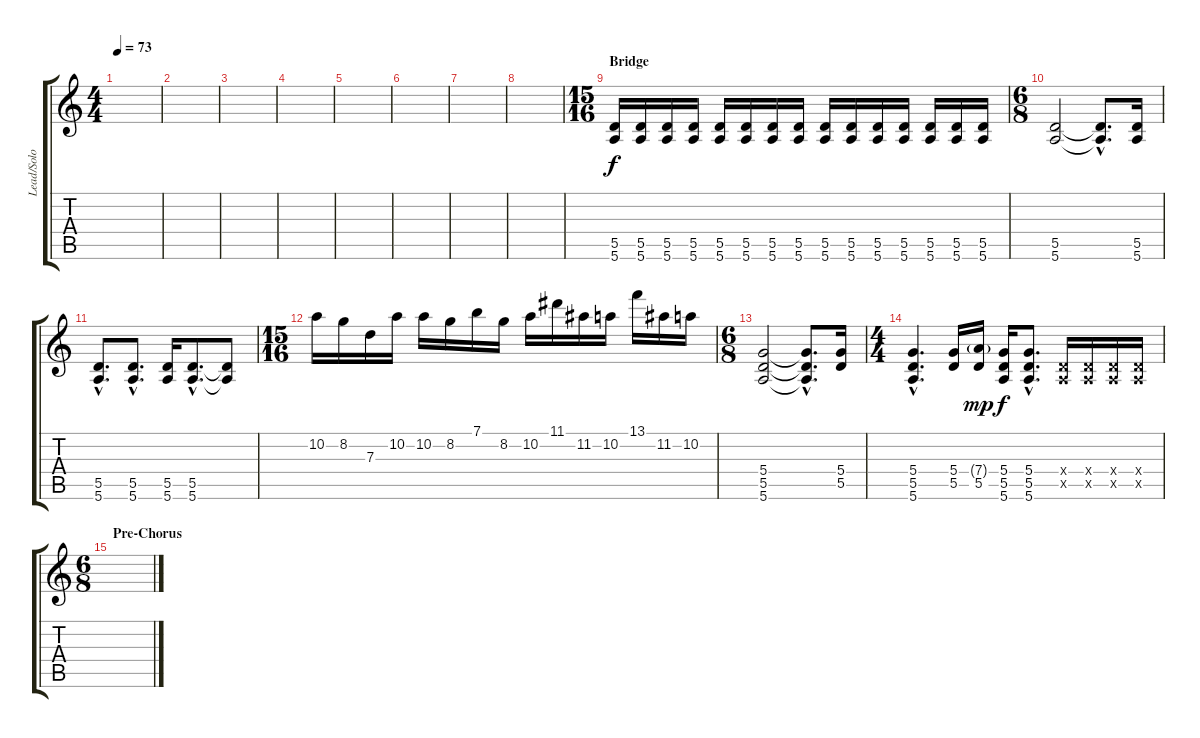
\track ("Lead/Solo Guitar" "Lead/Solo ") {instrument distortionguitar}
\staff {score tabs}
\tuning (E4 B3 G3 D3 A2 E2) {hide}
\ts (4 4)
\tempo 73
\clef g2
\ks c
|
|
|
|
|
|
|
|
\ts (15 16)
\section ("" "Bridge")
(5.5 5.6).16 (5.5 5.6).16 (5.5 5.6).16 (5.5 5.6).16 (5.5 5.6).16 (5.5 5.6).16 (5.5 5.6).16 (5.5 5.6).16 (5.5 5.6).16 (5.5 5.6).16 (5.5 5.6).16 (5.5 5.6).16 (5.5 5.6).16 (5.5 5.6).16 (5.5 5.6).16 |
\ts (6 8)
(5.5 5.6).2 (5.5{hac t} 5.6{hac t}).8{d} (5.5 5.6).16 |
(5.5{hac} 5.6{hac}).8{d} (5.5{hac} 5.6{hac}).8{d} (5.5 5.6).16 (5.5{hac} 5.6{hac}).8{d} (5.5{t} 5.6{t}).8 |
\ts (15 16)
10.2.16 8.2.16 7.3.16 10.2.16 10.2.16 8.2.16 7.1.16 8.2.16 10.2.16 11.1.16 11.2.16 10.2.16 13.1.16 11.2.16 10.2.16 |
\ts (6 8)
(5.4 5.5 5.6).2 (5.4{hac t} 5.5{hac t} 5.6{hac t}).8{d} (5.4 5.5).16 |
\ts (4 4)
(5.4{hac} 5.5{hac} 5.6{hac}).4{d} (5.4 5.5).16 (7.4{g} 5.5).16{dy mp} (5.4 5.5 5.6).16{dy f} (5.4{hac} 5.5{hac} 5.6{hac}).8{d} (0.4{x} 0.5{x}).16 (0.4{x} 0.5{x}).16 (0.4{x} 0.5{x}).16 (0.4{x} 0.5{x}).16 |
\ts (6 8)
\section ("" "Pre-Chorus")
